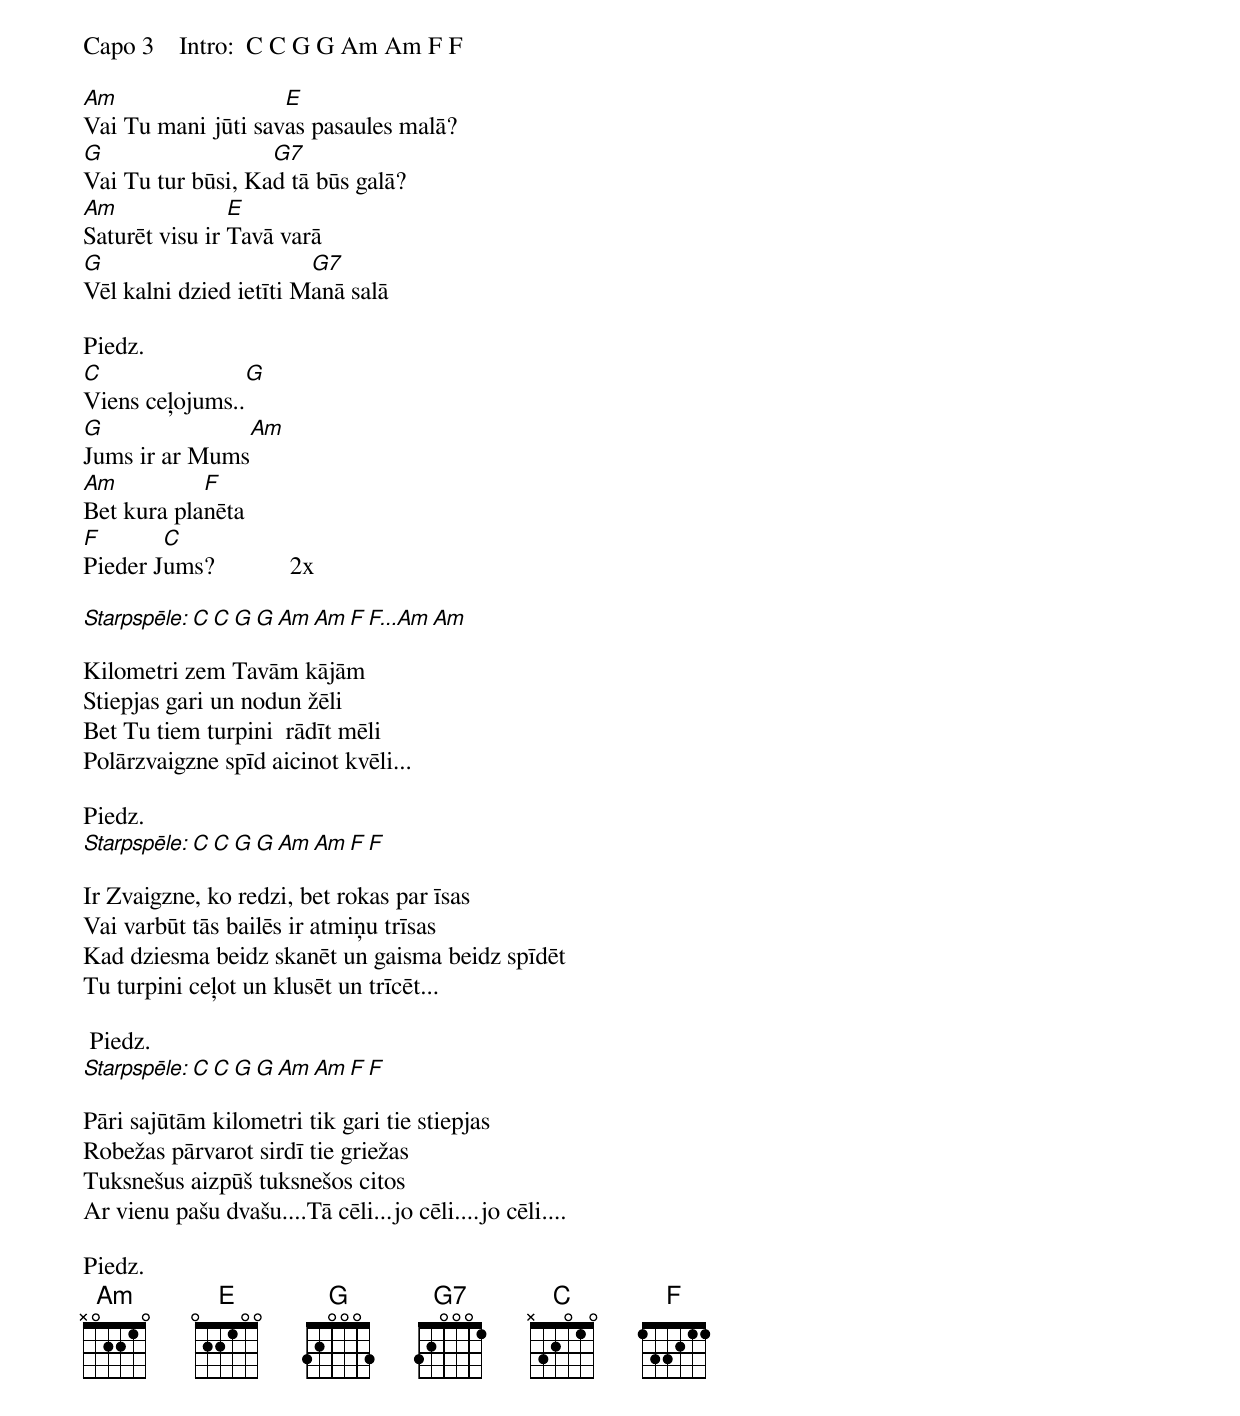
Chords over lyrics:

Capo 3    Intro:  C C G G Am Am F F

Am		    E
Vai Tu mani jūti savas pasaules malā?
G		   G7
Vai Tu tur būsi, Kad tā būs galā?
Am	        E
Saturēt visu ir Tavā varā
G			G7
Vēl kalni dzied ietīti Manā salā

Piedz.
C		G
Viens ceļojums..
G	       Am
Jums ir ar Mums
Am	    F
Bet kura planēta
F	C
Pieder Jums?		2x

Starpspēle: C C G G Am Am F F...Am Am

Kilometri zem Tavām kājām
Stiepjas gari un nodun žēli
Bet Tu tiem turpini  rādīt mēli
Polārzvaigzne spīd aicinot kvēli...

Piedz.
Starpspēle: C C G G Am Am F F

Ir Zvaigzne, ko redzi, bet rokas par īsas
Vai varbūt tās bailēs ir atmiņu trīsas
Kad dziesma beidz skanēt un gaisma beidz spīdēt
Tu turpini ceļot un klusēt un trīcēt...

 Piedz.
Starpspēle: C C G G Am Am F F

Pāri sajūtām kilometri tik gari tie stiepjas
Robežas pārvarot sirdī tie griežas
Tuksnešus aizpūš tuksnešos citos
Ar vienu pašu dvašu....Tā cēli...jo cēli....jo cēli....

Piedz.
